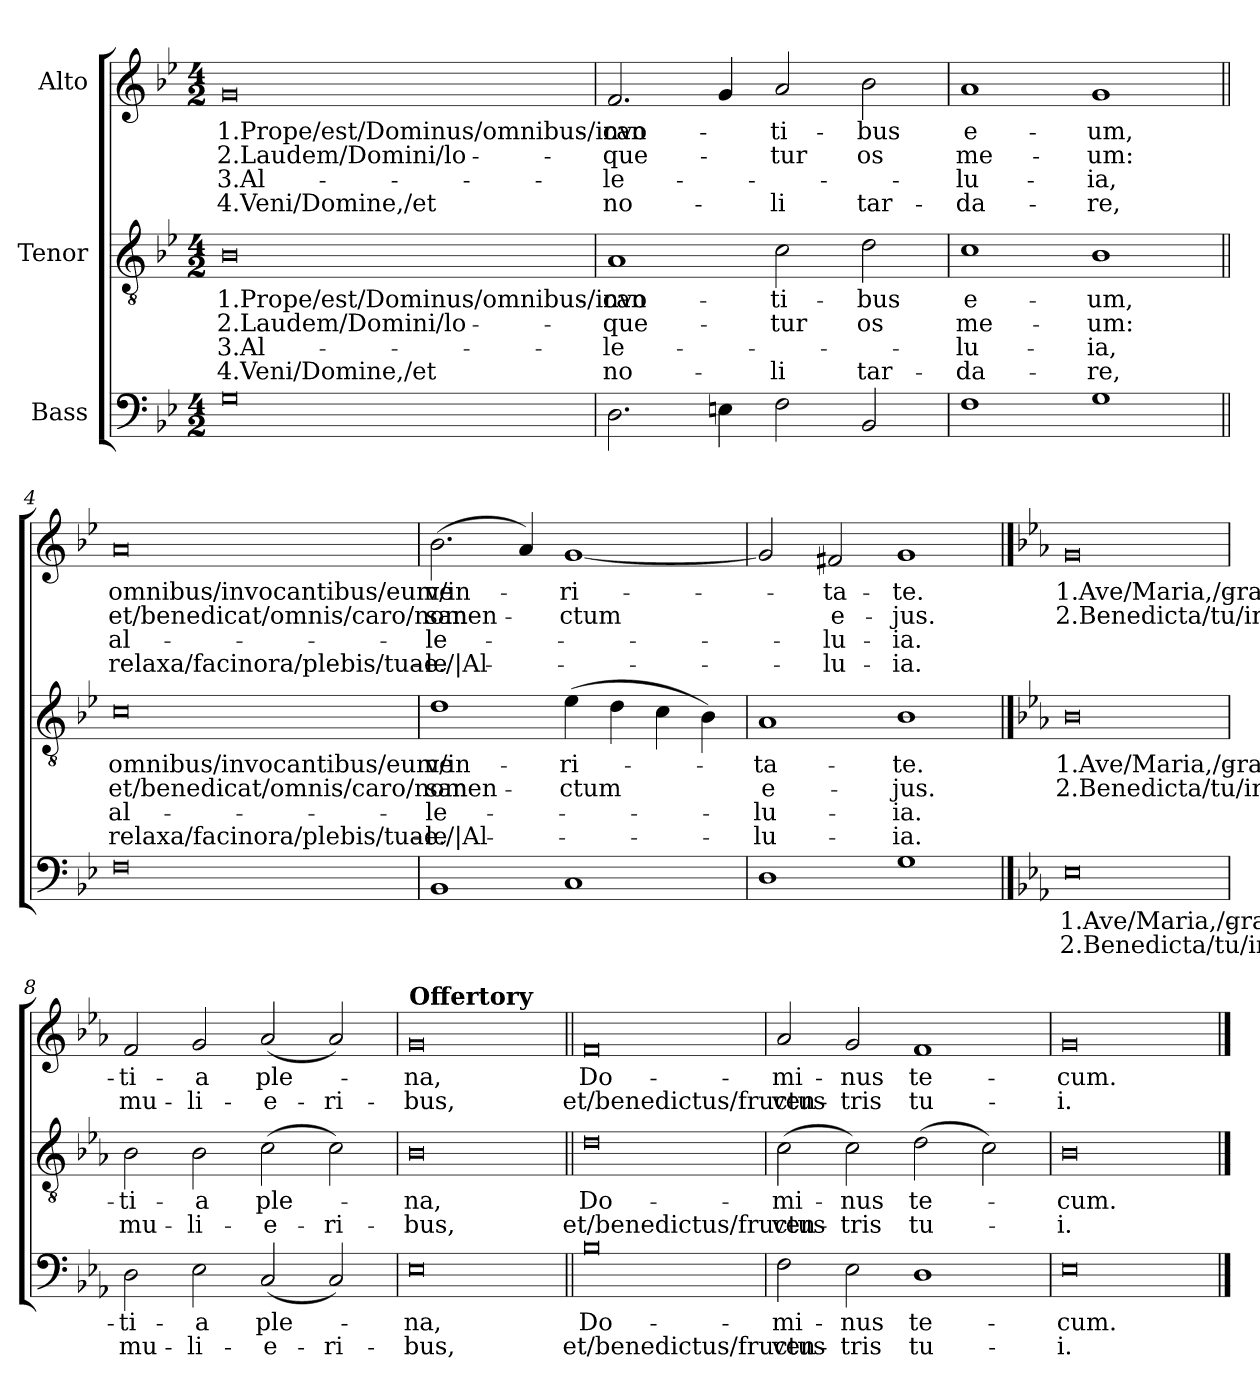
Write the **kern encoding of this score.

**kern	**text	**text	**kern	**text	**text	**text	**text	**kern	**text	**text	**text	**text
*part3	*part3	*part3	*part2	*part2	*part2	*part2	*part2	*part1	*part1	*part1	*part1	*part1
*staff3	*staff3	*staff3	*staff2	*staff2	*staff2	*staff2	*staff2	*staff1	*staff1	*staff1	*staff1	*staff1
*I"Bass	*	*	*I"Tenor	*	*	*	*	*I"Alto	*	*	*	*
*clefF4	*	*	*clefGv2	*	*	*	*	*clefG2	*	*	*	*
*k[b-e-]	*	*	*k[b-e-]	*	*	*	*	*k[b-e-]	*	*	*	*
*B-:	*	*	*B-:	*	*	*	*	*B-:	*	*	*	*
*M4/2	*	*	*M4/2	*	*	*	*	*M4/2	*	*	*	*
=1	=1	=1	=1	=1	=1	=1	=1	=1	=1	=1	=1	=1
!	!	!	!	!LO:LY:b	!LO:LY:b	!LO:LY:b	!LO:LY:b	!	!LO:LY:b	!LO:LY:b	!LO:LY:b	!LO:LY:b
0G	.	.	0B-	1.Prope/est/Dominus/omnibus/invo-	2.Laudem/Domini/lo-	3.Al-	4.Veni/Domine,/et	0g	1.Prope/est/Dominus/omnibus/invo-	2.Laudem/Domini/lo-	3.Al-	4.Veni/Domine,/et
=2	=2	=2	=2	=2	=2	=2	=2	=2	=2	=2	=2	=2
!	!	!	!	!LO:LY:b	!LO:LY:b	!LO:LY:b	!LO:LY:b	!	!LO:LY:b	!LO:LY:b	!LO:LY:b	!LO:LY:b
2.D\	.	.	1A	-can-	-que-	-le-	no-	2.f/	-can-	-que-	-le-	no-
4En\	.	.	.	.	.	.	.	4g/	.	.	.	.
!	!	!	!	!LO:LY:b	!LO:LY:b	!	!LO:LY:b	!	!LO:LY:b	!LO:LY:b	!	!LO:LY:b
2F\	.	.	2c\	-ti-	-tur	.	-li	2a/	-ti-	-tur	.	-li
!	!	!	!	!LO:LY:b	!LO:LY:b	!	!LO:LY:b	!	!LO:LY:b	!LO:LY:b	!	!LO:LY:b
2BB-/	.	.	2d\	-bus	os	.	tar-	2b-\	-bus	os	.	tar-
=3	=3	=3	=3	=3	=3	=3	=3	=3	=3	=3	=3	=3
!	!	!	!	!LO:LY:b	!LO:LY:b	!LO:LY:b	!LO:LY:b	!	!LO:LY:b	!LO:LY:b	!LO:LY:b	!LO:LY:b
1F	.	.	1c	e-	me-	-lu-	-da-	1a	e-	me-	-lu-	-da-
!	!	!	!	!LO:LY:b	!LO:LY:b	!LO:LY:b	!LO:LY:b	!	!LO:LY:b	!LO:LY:b	!LO:LY:b	!LO:LY:b
1G	.	.	1B-	-um,	-um:	-ia,	-re,	1g	-um,	-um:	-ia,	-re,
=4||	=4||	=4||	=4||	=4||	=4||	=4||	=4||	=4||	=4||	=4||	=4||	=4||
!	!	!	!	!LO:LY:b	!LO:LY:b	!LO:LY:b	!LO:LY:b	!	!LO:LY:b	!LO:LY:b	!LO:LY:b	!LO:LY:b
0F	.	.	0c	omnibus/invocantibus/eum/in	et/benedicat/omnis/caro/nomen	al-	relaxa/facinora/plebis/tuae./|Al-	0a	omnibus/invocantibus/eum/in	et/benedicat/omnis/caro/nomen	al-	relaxa/facinora/plebis/tuae./|Al-
=5	=5	=5	=5	=5	=5	=5	=5	=5	=5	=5	=5	=5
!	!	!	!	!LO:LY:b	!LO:LY:b	!LO:LY:b	!LO:LY:b	!	!LO:LY:b	!LO:LY:b	!LO:LY:b	!LO:LY:b
1BB-	.	.	1d	ve-	san-	-le-	-le-	(>2.b-\	ve-	san-	-le-	-le-
.	.	.	.	.	.	.	.	4a/)	.	.	.	.
!	!	!	!	!LO:LY:b	!LO:LY:b	!	!	!	!LO:LY:b	!LO:LY:b	!	!
1C	.	.	(>4e-\	-ri-	-ctum	.	.	[1g	-ri-	-ctum	.	.
.	.	.	4d\	.	.	.	.	.	.	.	.	.
.	.	.	4c\	.	.	.	.	.	.	.	.	.
.	.	.	4B-\)	.	.	.	.	.	.	.	.	.
=6	=6	=6	=6	=6	=6	=6	=6	=6	=6	=6	=6	=6
!	!	!	!	!LO:LY:b	!LO:LY:b	!LO:LY:b	!LO:LY:b	!	!	!	!	!
1D	.	.	1A	-ta-	e-	-lu-	-lu-	2g/]	.	.	.	.
!	!	!	!	!	!	!	!	!	!LO:LY:b	!LO:LY:b	!LO:LY:b	!LO:LY:b
.	.	.	.	.	.	.	.	2f#X/	-ta-	e-	-lu-	-lu-
!	!	!	!	!LO:LY:b	!LO:LY:b	!LO:LY:b	!LO:LY:b	!	!LO:LY:b	!LO:LY:b	!LO:LY:b	!LO:LY:b
1G	.	.	1B-	-te.	-jus.	-ia.	-ia.	1g	-te.	-jus.	-ia.	-ia.
!!LO:LB:g=z
==7	==7	==7	==7	==7	==7	==7	==7	==7	==7	==7	==7	==7
*k[b-e-a-]	*	*	*k[b-e-a-]	*	*	*	*	*k[b-e-a-]	*	*	*	*
*E-:	*	*	*E-:	*	*	*	*	*E-:	*	*	*	*
!	!LO:LY:b	!LO:LY:b	!	!LO:LY:b	!LO:LY:b	!	!	!	!LO:LY:b	!LO:LY:b	!	!
0E-	1.Ave/Maria,/gra-	2.Benedicta/tu/in	0B-	1.Ave/Maria,/gra-	2.Benedicta/tu/in	.	.	0g	1.Ave/Maria,/gra-	2.Benedicta/tu/in	.	.
=8	=8	=8	=8	=8	=8	=8	=8	=8	=8	=8	=8	=8
!	!LO:LY:b	!LO:LY:b	!	!LO:LY:b	!LO:LY:b	!	!	!	!LO:LY:b	!LO:LY:b	!	!
2D\	-ti-	mu-	2B-\	-ti-	mu-	.	.	2f/	-ti-	mu-	.	.
!	!LO:LY:b	!LO:LY:b	!	!LO:LY:b	!LO:LY:b	!	!	!	!LO:LY:b	!LO:LY:b	!	!
2E-\	-a	-li-	2B-\	-a	-li-	.	.	2g/	-a	-li-	.	.
!	!LO:LY:b	!LO:LY:b	!	!LO:LY:b	!LO:LY:b	!	!	!	!LO:LY:b	!LO:LY:b	!	!
(<2C/	ple-	-e-	(>2c\	ple-	-e-	.	.	(<2a-/	ple-	-e-	.	.
!	!	!LO:LY:b	!	!	!LO:LY:b	!	!	!	!	!LO:LY:b	!	!
2C/)	.	-ri-	2c\)	.	-ri-	.	.	2a-/)	.	-ri-	.	.
=9	=9	=9	=9	=9	=9	=9	=9	=9	=9	=9	=9	=9
!	!	!	!	!	!	!	!	!LO:TX:a:B:t=Offertory	!	!	!	!
!	!LO:LY:b	!LO:LY:b	!	!LO:LY:b	!LO:LY:b	!	!	!	!LO:LY:b	!LO:LY:b	!	!
0E-	-na,	-bus,	0B-	-na,	-bus,	.	.	0g	-na,	-bus,	.	.
=10||	=10||	=10||	=10||	=10||	=10||	=10||	=10||	=10||	=10||	=10||	=10||	=10||
!	!LO:LY:b	!LO:LY:b	!	!LO:LY:b	!LO:LY:b	!	!	!	!LO:LY:b	!LO:LY:b	!	!
0B-	Do-	et/benedictus/fructus	0d	Do-	et/benedictus/fructus	.	.	0f	Do-	et/benedictus/fructus	.	.
=11	=11	=11	=11	=11	=11	=11	=11	=11	=11	=11	=11	=11
!	!LO:LY:b	!LO:LY:b	!	!LO:LY:b	!LO:LY:b	!	!	!	!LO:LY:b	!LO:LY:b	!	!
2F\	-mi-	ven-	(>2c\	-mi-	ven-	.	.	2a-/	-mi-	ven-	.	.
!	!LO:LY:b	!LO:LY:b	!	!LO:LY:b	!LO:LY:b	!	!	!	!LO:LY:b	!LO:LY:b	!	!
2E-\	-nus	-tris	2c\)	-nus	-tris	.	.	2g/	-nus	-tris	.	.
!	!LO:LY:b	!LO:LY:b	!	!LO:LY:b	!LO:LY:b	!	!	!	!LO:LY:b	!LO:LY:b	!	!
1D	te-	tu-	(>2d\	te-	tu-	.	.	1f	te-	tu-	.	.
.	.	.	2c\)	.	.	.	.	.	.	.	.	.
=12	=12	=12	=12	=12	=12	=12	=12	=12	=12	=12	=12	=12
!	!LO:LY:b	!LO:LY:b	!	!LO:LY:b	!LO:LY:b	!	!	!	!LO:LY:b	!LO:LY:b	!	!
0E-	-cum.	-i.	0B-	-cum.	-i.	.	.	0g	-cum.	-i.	.	.
==	==	==	==	==	==	==	==	==	==	==	==	==
*-	*-	*-	*-	*-	*-	*-	*-	*-	*-	*-	*-	*-
